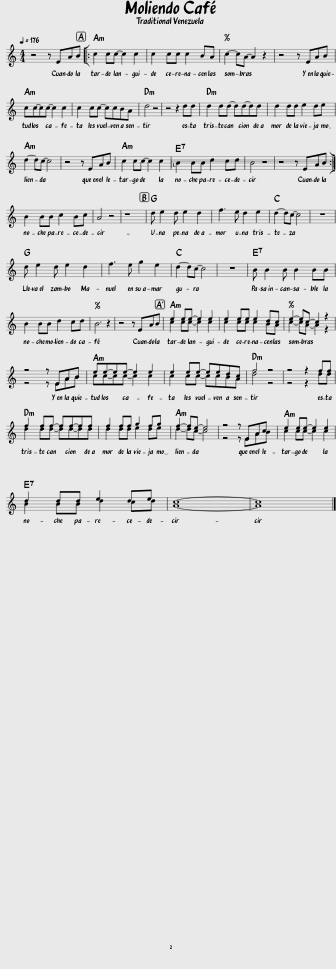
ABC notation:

X:1
%%score ( 1 2 )
L:1/8
Q:1/4=176
M:4/4
I:linebreak $
K:C
V:1 treble
V:2 treble
V:1
 z4 z EAB |: c2 cc- c2 c2 | c2 cc c2 BA | c2- cA- A2 z2 | z4 z EAB |$ %5
 cc-cc- c2 c2 | c2 cc- ccBA | d4 z4 | z4 z2 dd | d2 dd- dd-dd | %10
 d2 dd e2 de |$ d2- dc- c4 | z4 z EAB | c2 cc- c2 c2 |1 B2 BB d2 cd | %15
 B4 z4 | z4 z EAB :|$ B2 BB c2 Bc | A4 z4 | z8 | %20
 d e2 d e2 d2 | f3 e d2 e2 | d2- dc- c4 | z8 |$ d e2 d e2 d2 | %25
 f3 e g2 e2 | d2- dc- c4 | z8 | B B2 B B2 BB |$ B2 BB d2 cd | %30
 B6 z2 | z4 z EAB | e2 ee- e2 e2 | e2 ee e2 dc | e2- ec- c2 z2 |$ %35
 z4 z EAB | ee-ee- e2 e2 | e2 ee- eedc | f4 z4 | z4 z2 ff |$ %40
 f2 ff- ff-ff | f2 ff g2 fg | f2- fe- e4 | z4 z EAc | e2 ee- e2 e2 |$ %45
 d2 dd e2 de | c8- | c8 |] %48
V:2
 x8 |: x8 | x8 | x8 | x8 |$ %5
 x8 | x8 | x8 | x8 | x8 | %10
 x8 |$ x8 | x8 | x8 |1 x8 | %15
 x8 | x8 :|$ x8 | x8 | x8 | %20
 x8 | x8 | x8 | x8 |$ x8 | %25
 x8 | x8 | x8 | x8 |$ x8 | %30
 x8 | x8 | c2 cc- c2 c2 | c2 cc c2 BA | c2- cA- A2 z2 |$ %35
 z4 z EAB | cc-cc- c2 c2 | c2 cc- ccBA | d4 z4 | z4 z2 dd |$ %40
 d2 dd- dd-dd | d2 dd e2 de | d2- dc- c4 | z4 z EAB | c2 cc- c2 c2 |$ %45
 B2 BB d2 cd | A8- | A8 |] %48
